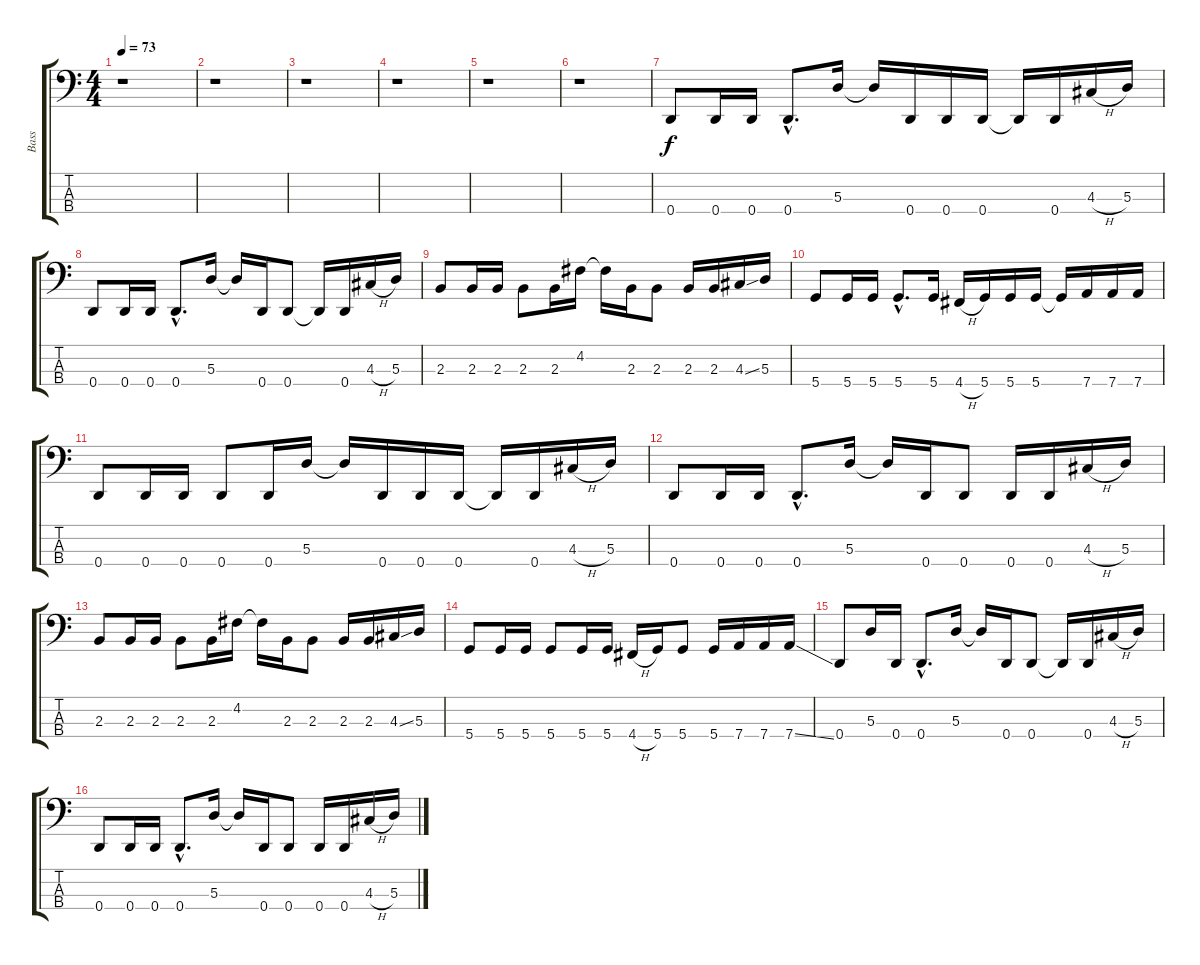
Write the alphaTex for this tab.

\track ("Bass" "Bass") {instrument electricbassfinger}
\staff {score tabs}
\tuning (G2 D2 A1 D1) {hide}
\ts (4 4)
\tempo 73
\clef f4
\ks c
r.1{dy f instrument electricbassfinger} |
r.1 |
r.1 |
r.1 |
r.1 |
r.1 |
0.4.8 0.4.16 0.4.16 0.4{hac}.8{d} 5.3.16 5.3{t}.16 0.4.16 0.4.16 0.4.16 0.4{t}.16 0.4.16 4.3{h}.16 5.3.16 |
0.4.8 0.4.16 0.4.16 0.4{hac}.8{d} 5.3.16 5.3{t}.16 0.4.16 0.4.8 0.4{t}.16 0.4.16 4.3{h}.16 5.3.16 |
2.3.8 2.3.16 2.3.16 2.3.8 2.3.16 4.2.16 4.2{t}.16 2.3.16 2.3.8 2.3.16 2.3.16 4.3{ss}.16 5.3.16 |
5.4.8 5.4.16 5.4.16 5.4{hac}.8{d} 5.4.16 4.4{h}.16 5.4.16 5.4.16 5.4.16 5.4{t}.16 7.4.16 7.4.16 7.4.16 |
0.4.8 0.4.16 0.4.16 0.4.8 0.4.16 5.3.16 5.3{t}.16 0.4.16 0.4.16 0.4.16 0.4{t}.16 0.4.16 4.3{h}.16 5.3.16 |
0.4.8 0.4.16 0.4.16 0.4{hac}.8{d} 5.3.16 5.3{t}.16 0.4.16 0.4.8 0.4.16 0.4.16 4.3{h}.16 5.3.16 |
2.3.8 2.3.16 2.3.16 2.3.8 2.3.16 4.2.16 4.2{t}.16 2.3.16 2.3.8 2.3.16 2.3.16 4.3{ss}.16 5.3.16 |
5.4.8 5.4.16 5.4.16 5.4.8 5.4.16 5.4.16 4.4{h}.16 5.4.16 5.4.8 5.4.16 7.4.16 7.4.16 7.4{ss}.16 |
0.4.8 5.3.16 0.4.16 0.4{hac}.8{d} 5.3.16 5.3{t}.16 0.4.16 0.4.8 0.4{t}.16 0.4.16 4.3{h}.16 5.3.16 |
0.4.8 0.4.16 0.4.16 0.4{hac}.8{d} 5.3.16 5.3{t}.16 0.4.16 0.4.8 0.4.16 0.4.16 4.3{h}.16 5.3.16
